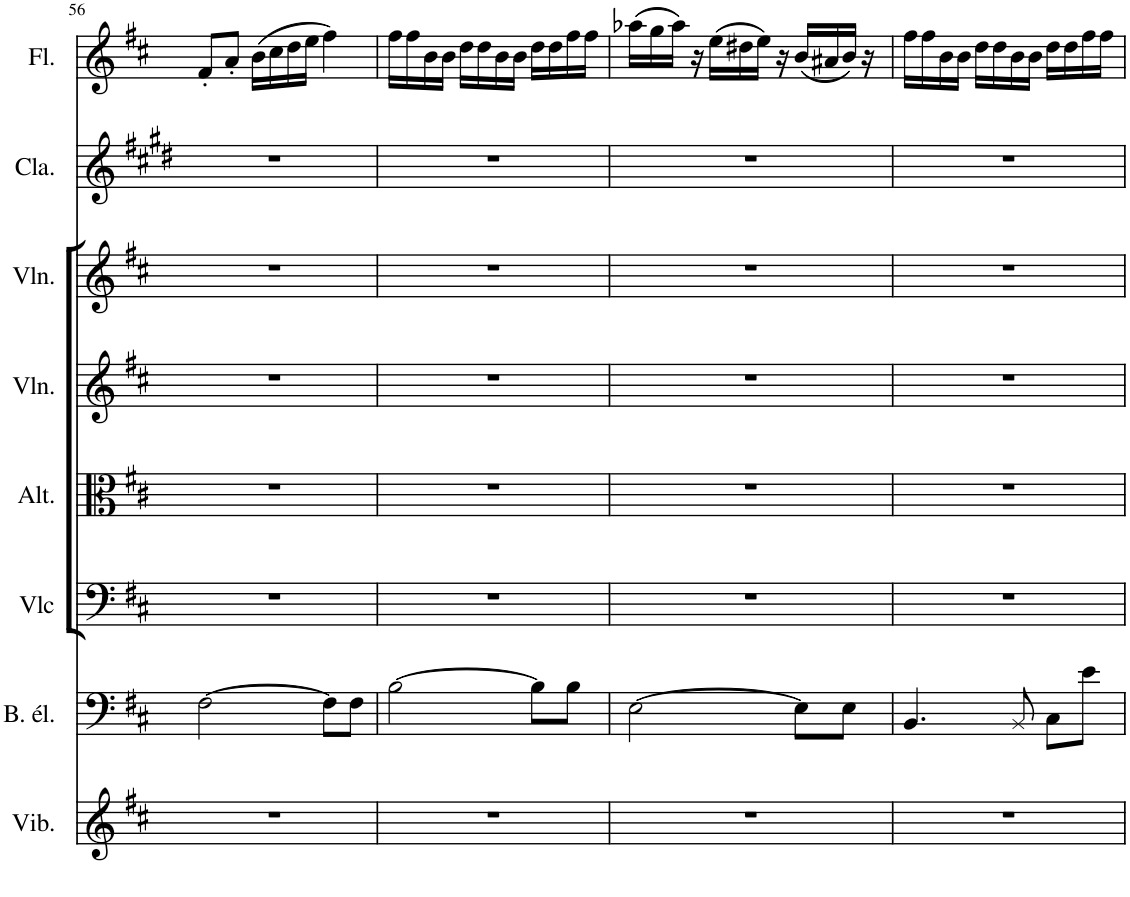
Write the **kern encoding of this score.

**kern	**kern	**kern	**kern	**kern	**kern	**kern	**kern
*part8	*part7	*part6	*part5	*part4	*part3	*part2	*part1
*staff8	*staff7	*staff6	*staff5	*staff4	*staff3	*staff2	*staff1
*I"Vibraphone	*I"Basse électrique	*I"Violoncelle	*I"Alto	*I"Violon	*I"Violon	*I"Clarinette	*I"Flûte
*I'Vib.	*I'B. él.	*I'Vlc	*I'Alt.	*I'Vln.	*I'Vln.	*I'Cla.	*I'Fl.
!!LO:PB:g=z
*clefG2	*clefF4	*clefF4	*clefC3	*clefG2	*clefG2	*clefG2	*clefG2
*	*Trd7c12	*	*	*	*	*Trd1c2	*
*k[f#c#]	*k[f#c#]	*k[f#c#]	*k[f#c#]	*k[f#c#]	*k[f#c#]	*k[f#c#g#d#]	*k[f#c#]
*M3/4	*M3/4	*M3/4	*M3/4	*M3/4	*M3/4	*M3/4	*M3/4
=56	=56	=56	=56	=56	=56	=56	=56
2.r	[2F#\	2.r	2.r	2.r	2.r	2.r	8f#'/L
.	.	.	.	.	.	.	8a'/J
.	.	.	.	.	.	.	(16b\LL
.	.	.	.	.	.	.	16cc#\
.	.	.	.	.	.	.	16dd\
.	.	.	.	.	.	.	16ee\JJ
.	8F#\L]	.	.	.	.	.	4ff#\)
.	8F#\J	.	.	.	.	.	.
=57	=57	=57	=57	=57	=57	=57	=57
2.r	[2B\	2.r	2.r	2.r	2.r	2.r	16ff#\LL
.	.	.	.	.	.	.	16ff#\
.	.	.	.	.	.	.	16b\
.	.	.	.	.	.	.	16b\JJ
.	.	.	.	.	.	.	16dd\LL
.	.	.	.	.	.	.	16dd\
.	.	.	.	.	.	.	16b\
.	.	.	.	.	.	.	16b\JJ
.	8B\L]	.	.	.	.	.	16dd\LL
.	.	.	.	.	.	.	16dd\
.	8B\J	.	.	.	.	.	16ff#\
.	.	.	.	.	.	.	16ff#\JJ
=58	=58	=58	=58	=58	=58	=58	=58
2.r	[2E\	2.r	2.r	2.r	2.r	2.r	(16aa-X\LL
.	.	.	.	.	.	.	16gg\
.	.	.	.	.	.	.	16aa-\JJ)
.	.	.	.	.	.	.	16r
.	.	.	.	.	.	.	(16ee\LL
.	.	.	.	.	.	.	16dd#X\
.	.	.	.	.	.	.	16ee\JJ)
.	.	.	.	.	.	.	16r
.	8E\L]	.	.	.	.	.	(16b/LL
.	.	.	.	.	.	.	16a#X/
.	8E\J	.	.	.	.	.	16b/JJ)
.	.	.	.	.	.	.	16r
=59	=59	=59	=59	=59	=59	=59	=59
2.r	4.BB/	2.r	2.r	2.r	2.r	2.r	16ff#\LL
.	.	.	.	.	.	.	16ff#\
.	.	.	.	.	.	.	16b\
.	.	.	.	.	.	.	16b\JJ
.	.	.	.	.	.	.	16dd\LL
.	.	.	.	.	.	.	16dd\
.	8BB/	.	.	.	.	.	16b\
.	.	.	.	.	.	.	16b\JJ
.	8C#\L	.	.	.	.	.	16dd\LL
.	.	.	.	.	.	.	16dd\
.	8e\J	.	.	.	.	.	16ff#\
.	.	.	.	.	.	.	16ff#\JJ
=	=	=	=	=	=	=	=
*-	*-	*-	*-	*-	*-	*-	*-
